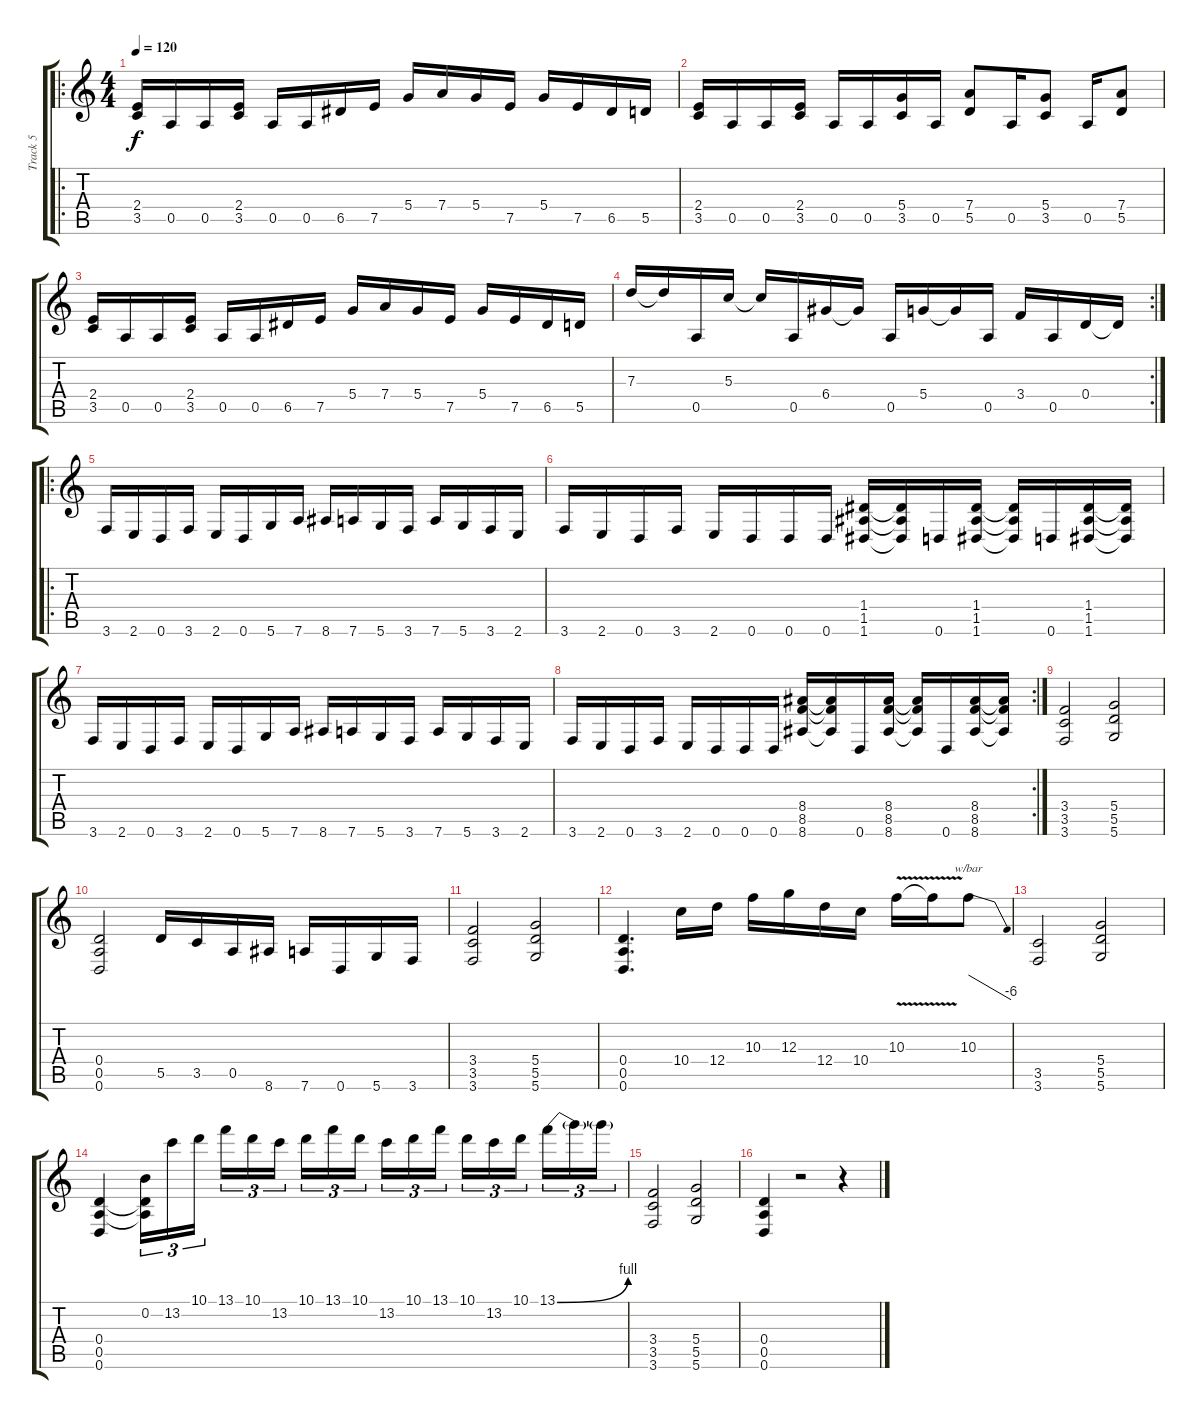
\track ("Track 5" "Track 5") {instrument distortionguitar}
\staff {score tabs}
\tuning (E4 B3 G3 D3 A2 D2) {hide}
\ro
\ts (4 4)
\tempo 120
\clef g2
\ks c
(2.4 3.5).16{dy f} 0.5.16 0.5.16 (2.4 3.5).16 0.5.16 0.5.16 6.5.16 7.5.16 5.4.16 7.4.16 5.4.16 7.5.16 5.4.16 7.5.16 6.5.16 5.5.16 |
(2.4 3.5).16 0.5.16 0.5.16 (2.4 3.5).16 0.5.16 0.5.16 (5.4 3.5).16 0.5.16 (7.4 5.5).8 0.5.16 (5.4 3.5).8 0.5.16 (7.4 5.5).8 |
(2.4 3.5).16 0.5.16 0.5.16 (2.4 3.5).16 0.5.16 0.5.16 6.5.16 7.5.16 5.4.16 7.4.16 5.4.16 7.5.16 5.4.16 7.5.16 6.5.16 5.5.16 |
\rc 2
7.3.16 7.3{t}.16 0.5.16 5.3.16 5.3{t}.16 0.5.16 6.4.16 6.4{t}.16 0.5.16 5.4.16 5.4{t}.16 0.5.16 3.4.16 0.5.16 0.4.16 0.4{t}.16 |
\ro
3.6.16 2.6.16 0.6.16 3.6.16 2.6.16 0.6.16 5.6.16 7.6.16 8.6.16 7.6.16 5.6.16 3.6.16 7.6.16 5.6.16 3.6.16 2.6.16 |
3.6.16 2.6.16 0.6.16 3.6.16 2.6.16 0.6.16 0.6.16 0.6.16 (1.4 1.5 1.6).16 (1.4{t} 1.5{t} 1.6{t}).16 0.6.16 (1.4 1.5 1.6).16 (1.4{t} 1.5{t} 1.6{t}).16 0.6.16 (1.4 1.5 1.6).16 (1.4{t} 1.5{t} 1.6{t}).16 |
3.6.16 2.6.16 0.6.16 3.6.16 2.6.16 0.6.16 5.6.16 7.6.16 8.6.16 7.6.16 5.6.16 3.6.16 7.6.16 5.6.16 3.6.16 2.6.16 |
\rc 2
3.6.16 2.6.16 0.6.16 3.6.16 2.6.16 0.6.16 0.6.16 0.6.16 (8.4 8.5 8.6).16 (8.4{t} 8.5{t} 8.6{t}).16 0.6.16 (8.4 8.5 8.6).16 (8.4{t} 8.5{t} 8.6{t}).16 0.6.16 (8.4 8.5 8.6).16 (8.4{t} 8.5{t} 8.6{t}).16 |
(3.4 3.5 3.6).2 (5.4 5.5 5.6).2 |
(0.4 0.5 0.6).2 5.5.16 3.5.16 0.5.16 8.6.16 7.6.16 0.6.16 5.6.16 3.6.16 |
(3.4 3.5 3.6).2 (5.4 5.5 5.6).2 |
(0.4 0.5 0.6).4{d} 10.4.16 12.4.16 10.3.16 12.3.16 12.4.16 10.4.16 10.3{v}.16 10.3{t}.16 10.3.8{tbe (dive default 0 0 60 -24)} |
(3.5 3.6).2 (5.4 5.5 5.6).2 |
(0.4 0.5 0.6).4 (0.2 0.4{t} 0.5{t}).16{tu (3 2)} 13.2.16{tu (3 2)} 10.1.16{tu (3 2) beam splitsecondary} 13.1.16{tu (3 2)} 10.1.16{tu (3 2)} 13.2.16{tu (3 2)} 10.1.16{tu (3 2)} 13.1.16{tu (3 2)} 10.1.16{tu (3 2) beam splitsecondary} 13.2.16{tu (3 2)} 10.1.16{tu (3 2)} 13.1.16{tu (3 2)} 10.1.16{tu (3 2)} 13.2.16{tu (3 2)} 10.1.16{tu (3 2) beam splitsecondary} 13.1{be (bend 0 0 60 4)}.16{tu (3 2)} 13.1{t}.16{tu (3 2)} 13.1{t}.16{tu (3 2)} |
(3.4 3.5 3.6).2 (5.4 5.5 5.6).2 |
(0.4 0.5 0.6).4 r.2 r.4
